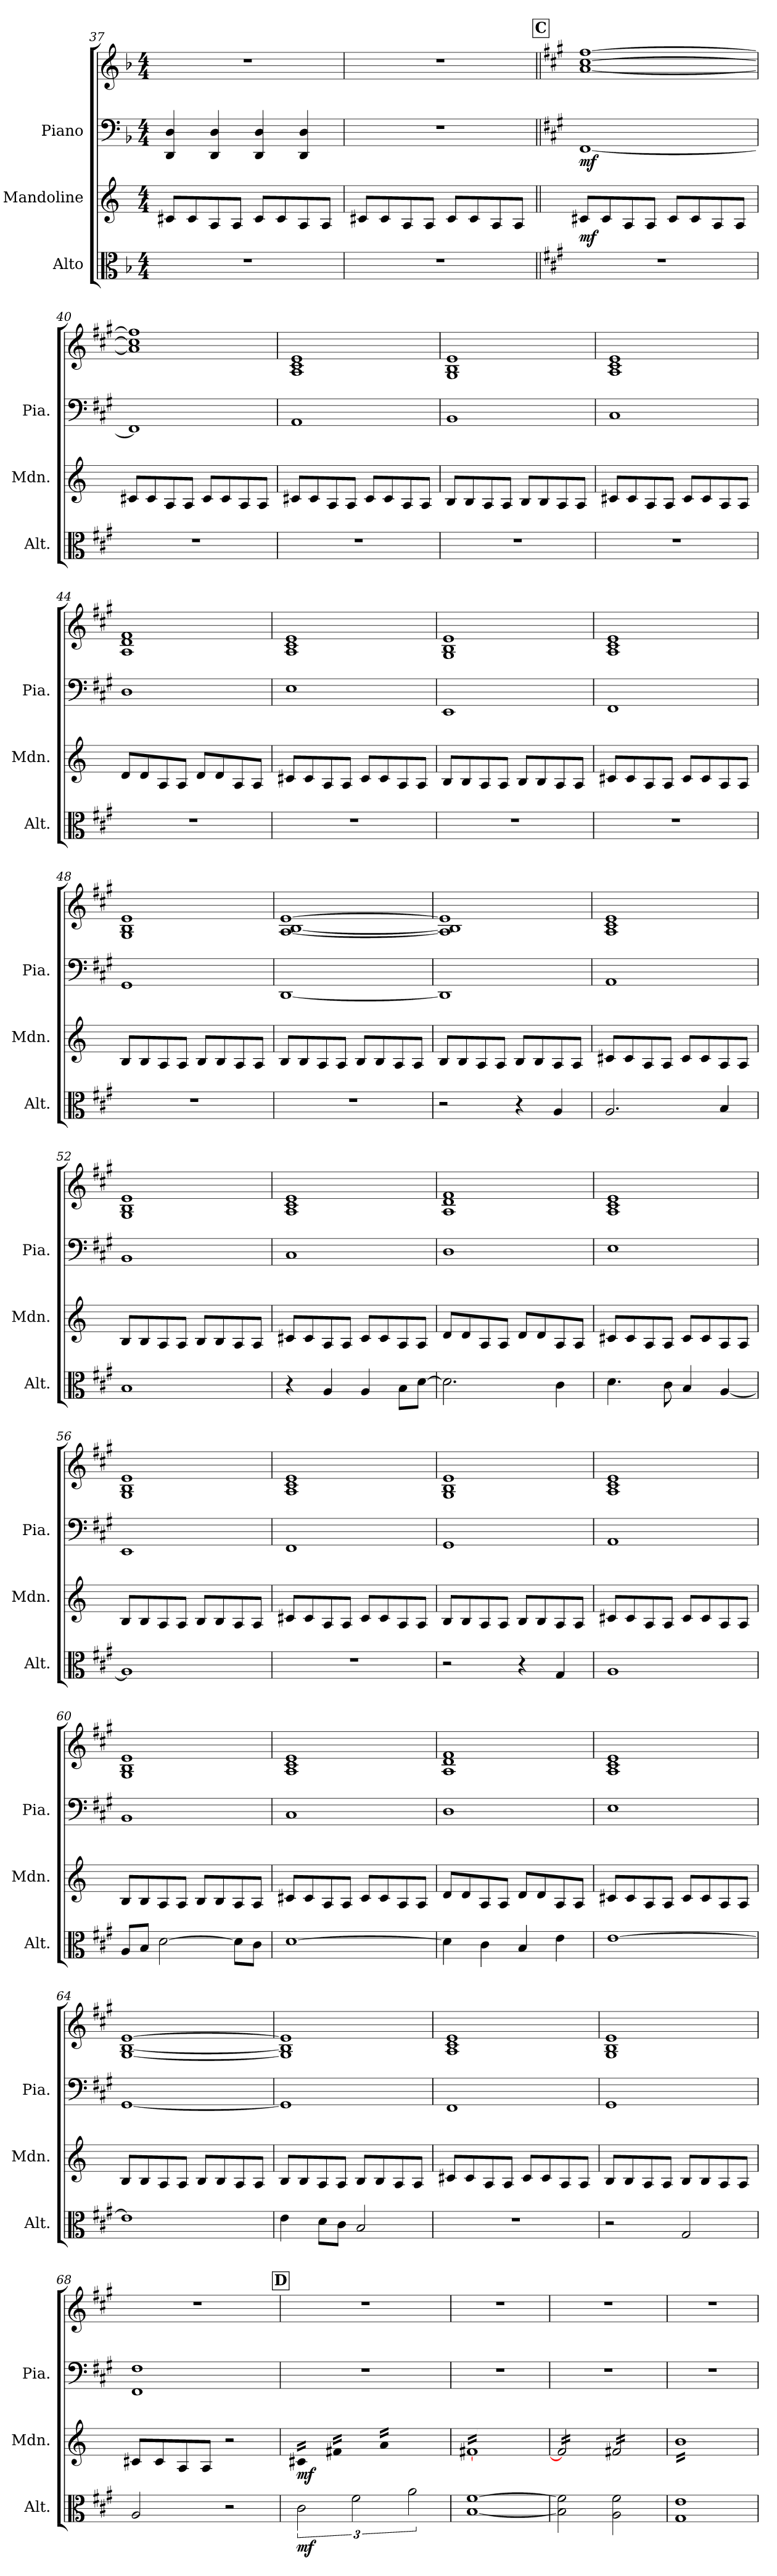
**kern	**dynam	**kern	**dynam	**kern	**kern	**dynam
*part3	*part3	*part2	*part2	*part1	*part1	*part1
*staff4	*staff4	*staff3	*staff3	*staff2	*staff1	*staff1/2
*I"Alto	*	*I"Mandoline	*	*I"Piano	*	*
*I'Alt.	*	*I'Mdn.	*	*I'Pia.	*	*
!!LO:LB:g=z
*clefC3	*	*clefG2	*	*clefF4	*clefG2	*
*k[b-]	*	*k[]	*	*k[b-]	*k[b-]	*
*M4/4	*	*M4/4	*	*M4/4	*M4/4	*
=37	=37	=37	=37	=37	=37	=37
1r	.	8c#X/L	.	4DD/ 4D/	1r	.
.	.	8c#/	.	.	.	.
.	.	8A/	.	4DD/ 4D/	.	.
.	.	8A/J	.	.	.	.
.	.	8c#/L	.	4DD/ 4D/	.	.
.	.	8c#/	.	.	.	.
.	.	8A/	.	4DD/ 4D/	.	.
.	.	8A/J	.	.	.	.
=38	=38	=38	=38	=38	=38	=38
1r	.	8c#X/L	.	1r	1r	.
.	.	8c#/	.	.	.	.
.	.	8A/	.	.	.	.
.	.	8A/J	.	.	.	.
.	.	8c#/L	.	.	.	.
.	.	8c#/	.	.	.	.
.	.	8A/	.	.	.	.
.	.	8A/J	.	.	.	.
!!LO:REH:place=s1:a:B:fs=14:t=C
=39||	=39||	=39||	=39||	=39||	=39||	=39||
*k[f#c#g#]	*	*	*	*k[f#c#g#]	*k[f#c#g#]	*
!	!	!	!LO:DY:b	!	!	!LO:DY:b=2
1r	.	8c#X/L	mf	[1FF#	[1a [1cc# [1ff#	mf
.	.	8c#/	.	.	.	.
.	.	8A/	.	.	.	.
.	.	8A/J	.	.	.	.
.	.	8c#/L	.	.	.	.
.	.	8c#/	.	.	.	.
.	.	8A/	.	.	.	.
.	.	8A/J	.	.	.	.
!!LO:LB:g=z
=40	=40	=40	=40	=40	=40	=40
1r	.	8c#X/L	.	1FF#]	1a] 1cc#] 1ff#]	.
.	.	8c#/	.	.	.	.
.	.	8A/	.	.	.	.
.	.	8A/J	.	.	.	.
.	.	8c#/L	.	.	.	.
.	.	8c#/	.	.	.	.
.	.	8A/	.	.	.	.
.	.	8A/J	.	.	.	.
=41	=41	=41	=41	=41	=41	=41
1r	.	8c#X/L	.	1AA	1A 1c# 1e	.
.	.	8c#/	.	.	.	.
.	.	8A/	.	.	.	.
.	.	8A/J	.	.	.	.
.	.	8c#/L	.	.	.	.
.	.	8c#/	.	.	.	.
.	.	8A/	.	.	.	.
.	.	8A/J	.	.	.	.
=42	=42	=42	=42	=42	=42	=42
1r	.	8B/L	.	1BB	1G# 1B 1e	.
.	.	8B/	.	.	.	.
.	.	8A/	.	.	.	.
.	.	8A/J	.	.	.	.
.	.	8B/L	.	.	.	.
.	.	8B/	.	.	.	.
.	.	8A/	.	.	.	.
.	.	8A/J	.	.	.	.
!!LO:PB:g=z
=43	=43	=43	=43	=43	=43	=43
1r	.	8c#X/L	.	1C#	1A 1c# 1e	.
.	.	8c#/	.	.	.	.
.	.	8A/	.	.	.	.
.	.	8A/J	.	.	.	.
.	.	8c#/L	.	.	.	.
.	.	8c#/	.	.	.	.
.	.	8A/	.	.	.	.
.	.	8A/J	.	.	.	.
=44	=44	=44	=44	=44	=44	=44
1r	.	8d/L	.	1D	1A 1d 1f#	.
.	.	8d/	.	.	.	.
.	.	8A/	.	.	.	.
.	.	8A/J	.	.	.	.
.	.	8d/L	.	.	.	.
.	.	8d/	.	.	.	.
.	.	8A/	.	.	.	.
.	.	8A/J	.	.	.	.
=45	=45	=45	=45	=45	=45	=45
1r	.	8c#X/L	.	1E	1A 1c# 1e	.
.	.	8c#/	.	.	.	.
.	.	8A/	.	.	.	.
.	.	8A/J	.	.	.	.
.	.	8c#/L	.	.	.	.
.	.	8c#/	.	.	.	.
.	.	8A/	.	.	.	.
.	.	8A/J	.	.	.	.
!!LO:LB:g=z
=46	=46	=46	=46	=46	=46	=46
1r	.	8B/L	.	1EE	1G# 1B 1e	.
.	.	8B/	.	.	.	.
.	.	8A/	.	.	.	.
.	.	8A/J	.	.	.	.
.	.	8B/L	.	.	.	.
.	.	8B/	.	.	.	.
.	.	8A/	.	.	.	.
.	.	8A/J	.	.	.	.
=47	=47	=47	=47	=47	=47	=47
1r	.	8c#X/L	.	1FF#	1A 1c# 1e	.
.	.	8c#/	.	.	.	.
.	.	8A/	.	.	.	.
.	.	8A/J	.	.	.	.
.	.	8c#/L	.	.	.	.
.	.	8c#/	.	.	.	.
.	.	8A/	.	.	.	.
.	.	8A/J	.	.	.	.
=48	=48	=48	=48	=48	=48	=48
1r	.	8B/L	.	1GG#	1G# 1B 1e	.
.	.	8B/	.	.	.	.
.	.	8A/	.	.	.	.
.	.	8A/J	.	.	.	.
.	.	8B/L	.	.	.	.
.	.	8B/	.	.	.	.
.	.	8A/	.	.	.	.
.	.	8A/J	.	.	.	.
!!LO:LB:g=z
=49	=49	=49	=49	=49	=49	=49
1r	.	8B/L	.	[1DD	[1A [1B [1e	.
.	.	8B/	.	.	.	.
.	.	8A/	.	.	.	.
.	.	8A/J	.	.	.	.
.	.	8B/L	.	.	.	.
.	.	8B/	.	.	.	.
.	.	8A/	.	.	.	.
.	.	8A/J	.	.	.	.
=50	=50	=50	=50	=50	=50	=50
2r	.	8B/L	.	1DD]	1A] 1B] 1e]	.
.	.	8B/	.	.	.	.
.	.	8A/	.	.	.	.
.	.	8A/J	.	.	.	.
4r	.	8B/L	.	.	.	.
.	.	8B/	.	.	.	.
4A/	.	8A/	.	.	.	.
.	.	8A/J	.	.	.	.
=51	=51	=51	=51	=51	=51	=51
2.A/	.	8c#X/L	.	1AA	1A 1c# 1e	.
.	.	8c#/	.	.	.	.
.	.	8A/	.	.	.	.
.	.	8A/J	.	.	.	.
.	.	8c#/L	.	.	.	.
.	.	8c#/	.	.	.	.
4B/	.	8A/	.	.	.	.
.	.	8A/J	.	.	.	.
!!LO:PB:g=z
=52	=52	=52	=52	=52	=52	=52
1B	.	8B/L	.	1BB	1G# 1B 1e	.
.	.	8B/	.	.	.	.
.	.	8A/	.	.	.	.
.	.	8A/J	.	.	.	.
.	.	8B/L	.	.	.	.
.	.	8B/	.	.	.	.
.	.	8A/	.	.	.	.
.	.	8A/J	.	.	.	.
=53	=53	=53	=53	=53	=53	=53
4r	.	8c#X/L	.	1C#	1A 1c# 1e	.
.	.	8c#/	.	.	.	.
4A/	.	8A/	.	.	.	.
.	.	8A/J	.	.	.	.
4A/	.	8c#/L	.	.	.	.
.	.	8c#/	.	.	.	.
8B\L	.	8A/	.	.	.	.
[8d\J	.	8A/J	.	.	.	.
=54	=54	=54	=54	=54	=54	=54
2.d\]	.	8d/L	.	1D	1A 1d 1f#	.
.	.	8d/	.	.	.	.
.	.	8A/	.	.	.	.
.	.	8A/J	.	.	.	.
.	.	8d/L	.	.	.	.
.	.	8d/	.	.	.	.
4c#\	.	8A/	.	.	.	.
.	.	8A/J	.	.	.	.
!!LO:LB:g=z
=55	=55	=55	=55	=55	=55	=55
4.d\	.	8c#X/L	.	1E	1A 1c# 1e	.
.	.	8c#/	.	.	.	.
.	.	8A/	.	.	.	.
8c#\	.	8A/J	.	.	.	.
4B/	.	8c#/L	.	.	.	.
.	.	8c#/	.	.	.	.
[4A/	.	8A/	.	.	.	.
.	.	8A/J	.	.	.	.
=56	=56	=56	=56	=56	=56	=56
1A]	.	8B/L	.	1EE	1G# 1B 1e	.
.	.	8B/	.	.	.	.
.	.	8A/	.	.	.	.
.	.	8A/J	.	.	.	.
.	.	8B/L	.	.	.	.
.	.	8B/	.	.	.	.
.	.	8A/	.	.	.	.
.	.	8A/J	.	.	.	.
=57	=57	=57	=57	=57	=57	=57
1r	.	8c#X/L	.	1FF#	1A 1c# 1e	.
.	.	8c#/	.	.	.	.
.	.	8A/	.	.	.	.
.	.	8A/J	.	.	.	.
.	.	8c#/L	.	.	.	.
.	.	8c#/	.	.	.	.
.	.	8A/	.	.	.	.
.	.	8A/J	.	.	.	.
!!LO:LB:g=z
=58	=58	=58	=58	=58	=58	=58
2r	.	8B/L	.	1GG#	1G# 1B 1e	.
.	.	8B/	.	.	.	.
.	.	8A/	.	.	.	.
.	.	8A/J	.	.	.	.
4r	.	8B/L	.	.	.	.
.	.	8B/	.	.	.	.
4G#/	.	8A/	.	.	.	.
.	.	8A/J	.	.	.	.
=59	=59	=59	=59	=59	=59	=59
1A	.	8c#X/L	.	1AA	1A 1c# 1e	.
.	.	8c#/	.	.	.	.
.	.	8A/	.	.	.	.
.	.	8A/J	.	.	.	.
.	.	8c#/L	.	.	.	.
.	.	8c#/	.	.	.	.
.	.	8A/	.	.	.	.
.	.	8A/J	.	.	.	.
=60	=60	=60	=60	=60	=60	=60
8A/L	.	8B/L	.	1BB	1G# 1B 1e	.
8B/J	.	8B/	.	.	.	.
[2d\	.	8A/	.	.	.	.
.	.	8A/J	.	.	.	.
.	.	8B/L	.	.	.	.
.	.	8B/	.	.	.	.
8d\L]	.	8A/	.	.	.	.
8c#\J	.	8A/J	.	.	.	.
!!LO:PB:g=z
=61	=61	=61	=61	=61	=61	=61
[1d	.	8c#X/L	.	1C#	1A 1c# 1e	.
.	.	8c#/	.	.	.	.
.	.	8A/	.	.	.	.
.	.	8A/J	.	.	.	.
.	.	8c#/L	.	.	.	.
.	.	8c#/	.	.	.	.
.	.	8A/	.	.	.	.
.	.	8A/J	.	.	.	.
=62	=62	=62	=62	=62	=62	=62
4d\]	.	8d/L	.	1D	1A 1d 1f#	.
.	.	8d/	.	.	.	.
4c#\	.	8A/	.	.	.	.
.	.	8A/J	.	.	.	.
4B/	.	8d/L	.	.	.	.
.	.	8d/	.	.	.	.
4e\	.	8A/	.	.	.	.
.	.	8A/J	.	.	.	.
=63	=63	=63	=63	=63	=63	=63
[1e	.	8c#X/L	.	1E	1A 1c# 1e	.
.	.	8c#/	.	.	.	.
.	.	8A/	.	.	.	.
.	.	8A/J	.	.	.	.
.	.	8c#/L	.	.	.	.
.	.	8c#/	.	.	.	.
.	.	8A/	.	.	.	.
.	.	8A/J	.	.	.	.
!!LO:LB:g=z
=64	=64	=64	=64	=64	=64	=64
1e]	.	8B/L	.	[1GG#	[1G# [1B [1e	.
.	.	8B/	.	.	.	.
.	.	8A/	.	.	.	.
.	.	8A/J	.	.	.	.
.	.	8B/L	.	.	.	.
.	.	8B/	.	.	.	.
.	.	8A/	.	.	.	.
.	.	8A/J	.	.	.	.
=65	=65	=65	=65	=65	=65	=65
4e\	.	8B/L	.	1GG#]	1G#] 1B] 1e]	.
.	.	8B/	.	.	.	.
8d\L	.	8A/	.	.	.	.
8c#\J	.	8A/J	.	.	.	.
2B/	.	8B/L	.	.	.	.
.	.	8B/	.	.	.	.
.	.	8A/	.	.	.	.
.	.	8A/J	.	.	.	.
=66	=66	=66	=66	=66	=66	=66
1r	.	8c#X/L	.	1FF#	1A 1c# 1e	.
.	.	8c#/	.	.	.	.
.	.	8A/	.	.	.	.
.	.	8A/J	.	.	.	.
.	.	8c#/L	.	.	.	.
.	.	8c#/	.	.	.	.
.	.	8A/	.	.	.	.
.	.	8A/J	.	.	.	.
!!LO:LB:g=z
=67	=67	=67	=67	=67	=67	=67
2r	.	8B/L	.	1GG#	1G# 1B 1e	.
.	.	8B/	.	.	.	.
.	.	8A/	.	.	.	.
.	.	8A/J	.	.	.	.
2G#/	.	8B/L	.	.	.	.
.	.	8B/	.	.	.	.
.	.	8A/	.	.	.	.
.	.	8A/J	.	.	.	.
=68	=68	=68	=68	=68	=68	=68
2A/	.	8c#X/L	.	1FF# 1F#	1r	.
.	.	8c#/	.	.	.	.
.	.	8A/	.	.	.	.
.	.	8A/J	.	.	.	.
2r	.	2r	.	.	.	.
!!LO:REH:place=s1:a:B:fs=14:t=D
=69	=69	=69	=69	=69	=69	=69
!	!LO:DY:b	!	!LO:DY:b	!	!	!
*	*	*tremolo	*	*	*	*
3c#\	mf	24c#X/LL	mf	1r	1r	.
.	.	24c#X/	.	.	.	.
.	.	24c#X/	.	.	.	.
.	.	24c#X/	.	.	.	.
.	.	24c#X/	.	.	.	.
.	.	24c#X/	.	.	.	.
.	.	24c#X/	.	.	.	.
.	.	24c#X/JJ	.	.	.	.
3f#\	.	24f#X/LL	.	.	.	.
.	.	24f#X/	.	.	.	.
.	.	24f#X/	.	.	.	.
.	.	24f#X/	.	.	.	.
.	.	24f#X/	.	.	.	.
.	.	24f#X/	.	.	.	.
.	.	24f#X/	.	.	.	.
.	.	24f#X/JJ	.	.	.	.
3a\	.	24a/LL	.	.	.	.
.	.	24a/	.	.	.	.
.	.	24a/	.	.	.	.
.	.	24a/	.	.	.	.
.	.	24a/	.	.	.	.
.	.	24a/	.	.	.	.
.	.	24a/	.	.	.	.
.	.	24a/JJ	.	.	.	.
=70	=70	=70	=70	=70	=70	=70
[1B [1f#	.	[16f#XLL	.	1r	1r	.
.	.	16f#X	.	.	.	.
.	.	16f#X	.	.	.	.
.	.	16f#X	.	.	.	.
.	.	16f#X	.	.	.	.
.	.	16f#X	.	.	.	.
.	.	16f#X	.	.	.	.
.	.	16f#X	.	.	.	.
.	.	16f#X	.	.	.	.
.	.	16f#X	.	.	.	.
.	.	16f#X	.	.	.	.
.	.	16f#X	.	.	.	.
.	.	16f#X	.	.	.	.
.	.	16f#X	.	.	.	.
.	.	16f#X	.	.	.	.
.	.	16f#XJJ	.	.	.	.
=71	=71	=71	=71	=71	=71	=71
2B\] 2f#\]	.	16f#/]LL	.	1r	1r	.
.	.	16f#/	.	.	.	.
.	.	16f#/	.	.	.	.
.	.	16f#/	.	.	.	.
.	.	16f#/	.	.	.	.
.	.	16f#/	.	.	.	.
.	.	16f#/	.	.	.	.
.	.	16f#/JJ	.	.	.	.
2A\ 2f#\	.	16f#X/LL	.	.	.	.
.	.	16f#X/	.	.	.	.
.	.	16f#X/	.	.	.	.
.	.	16f#X/	.	.	.	.
.	.	16f#X/	.	.	.	.
.	.	16f#X/	.	.	.	.
.	.	16f#X/	.	.	.	.
.	.	16f#X/JJ	.	.	.	.
=72	=72	=72	=72	=72	=72	=72
1G# 1e	.	16bLL	.	1r	1r	.
.	.	16b	.	.	.	.
.	.	16b	.	.	.	.
.	.	16b	.	.	.	.
.	.	16b	.	.	.	.
.	.	16b	.	.	.	.
.	.	16b	.	.	.	.
.	.	16b	.	.	.	.
.	.	16b	.	.	.	.
.	.	16b	.	.	.	.
.	.	16b	.	.	.	.
.	.	16b	.	.	.	.
.	.	16b	.	.	.	.
.	.	16b	.	.	.	.
.	.	16b	.	.	.	.
.	.	16bJJ	.	.	.	.
*	*	*Xtremolo	*	*	*	*
=	=	=	=	=	=	=
*-	*-	*-	*-	*-	*-	*-
